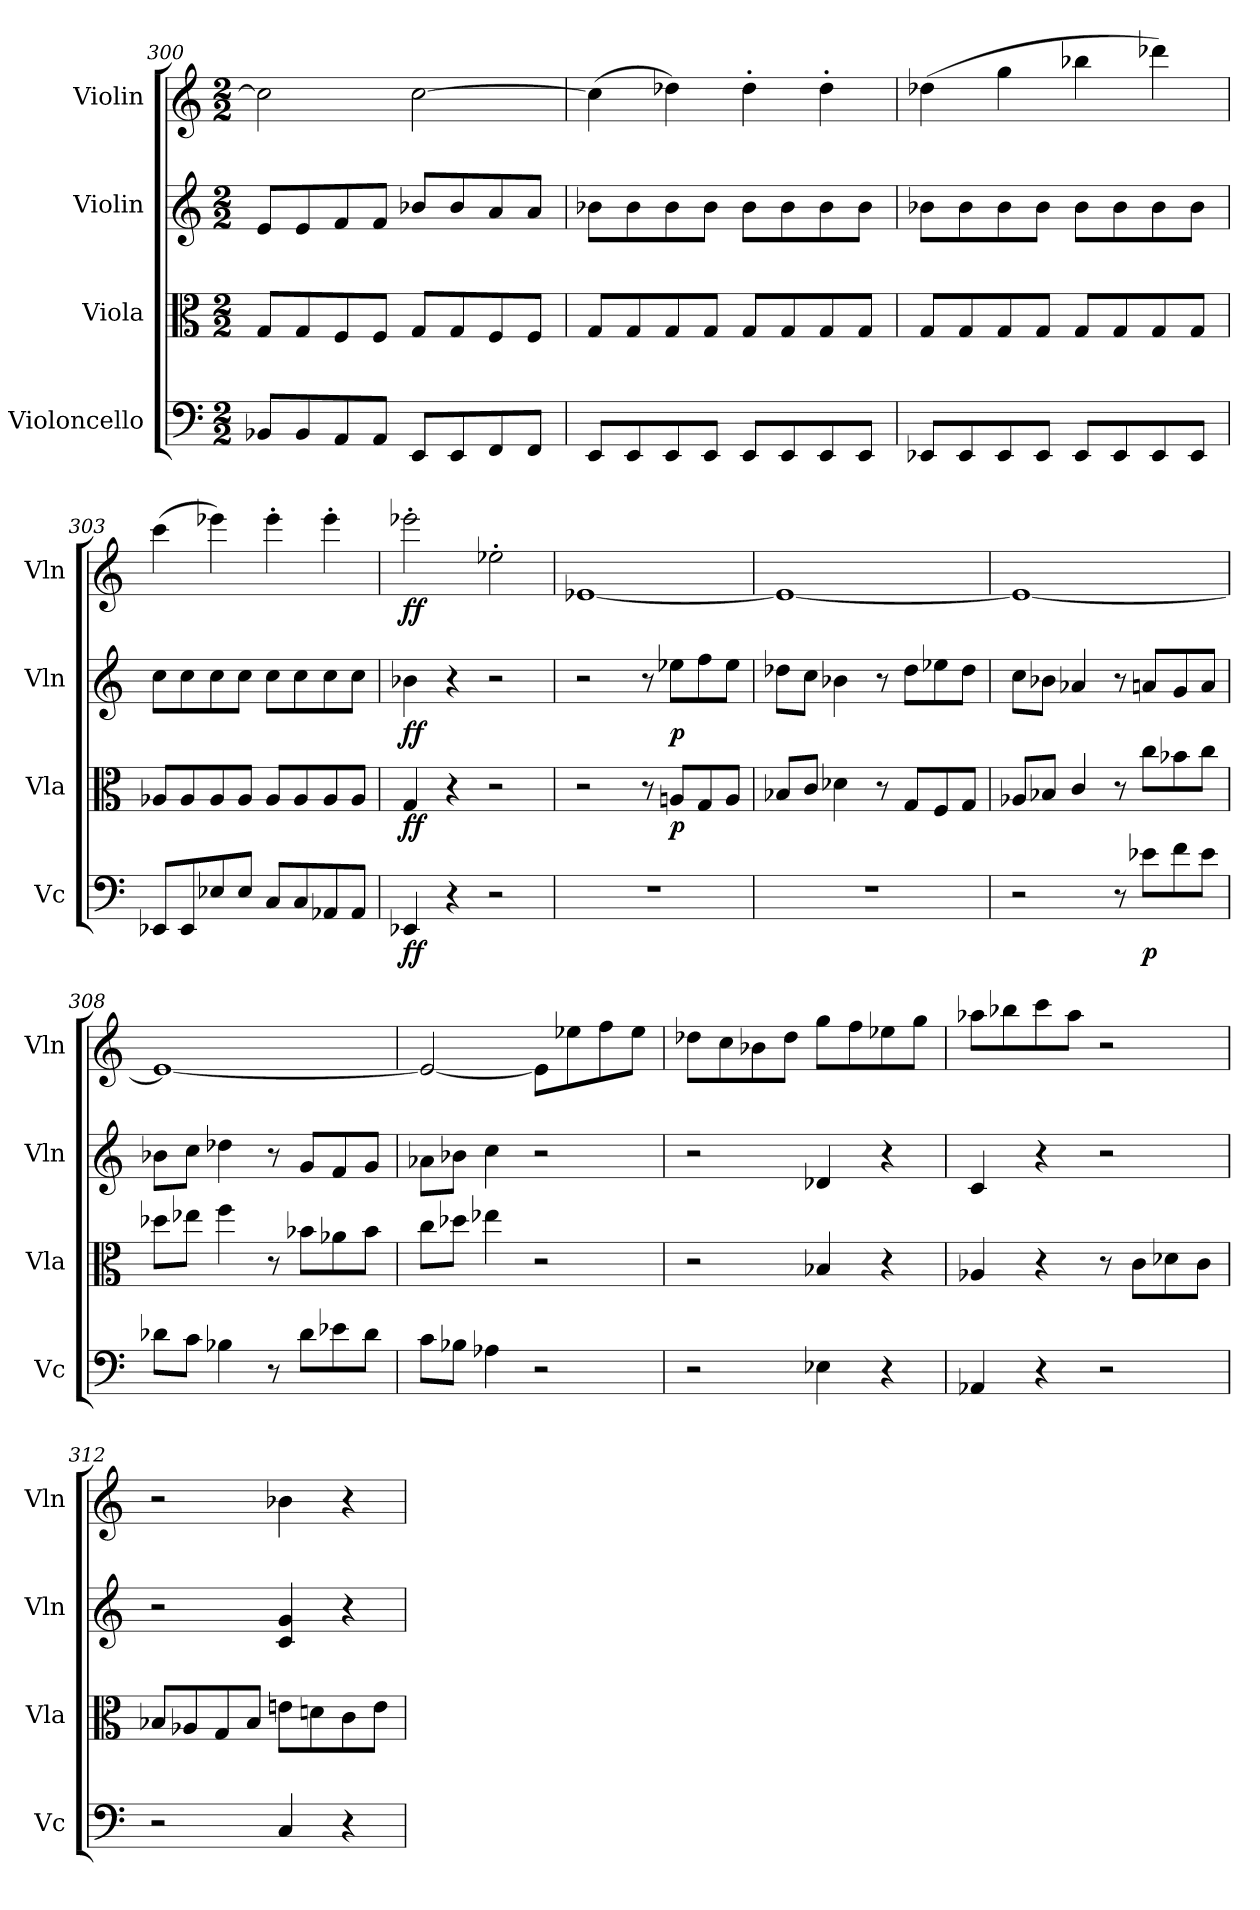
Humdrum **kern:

**kern	**dynam	**kern	**dynam	**kern	**dynam	**kern	**dynam
*part4	*part4	*part3	*part3	*part2	*part2	*part1	*part1
*staff4	*staff4	*staff3	*staff3	*staff2	*staff2	*staff1	*staff1
*I"Violoncello	*	*I"Viola	*	*I"Violin	*	*I"Violin	*
*I'Vc	*	*I'Vla	*	*I'Vln	*	*I'Vln	*
*clefF4	*	*clefC3	*	*clefG2	*	*clefG2	*
*k[]	*	*k[]	*	*k[]	*	*k[]	*
*C:	*	*C:	*	*C:	*	*C:	*
*M2/2	*	*M2/2	*	*M2/2	*	*M2/2	*
=300	=300	=300	=300	=300	=300	=300	=300
8BB-X/L	.	8G/L	.	8e/L	.	2cc\]	.
8BB-/	.	8G/	.	8e/	.	.	.
8AA/	.	8F/	.	8f/	.	.	.
8AA/J	.	8F/J	.	8f/J	.	.	.
8EE/L	.	8G/L	.	8b-X/L	.	[2cc\	.
8EE/	.	8G/	.	8b-/	.	.	.
8FF/	.	8F/	.	8a/	.	.	.
8FF/J	.	8F/J	.	8a/J	.	.	.
=301	=301	=301	=301	=301	=301	=301	=301
8EE/L	.	8G/L	.	8b-X\L	.	(4cc\]	.
8EE/	.	8G/	.	8b-\	.	.	.
8EE/	.	8G/	.	8b-\	.	4dd-X\)	.
8EE/J	.	8G/J	.	8b-\J	.	.	.
8EE/L	.	8G/L	.	8b-\L	.	4dd-'\	.
8EE/	.	8G/	.	8b-\	.	.	.
8EE/	.	8G/	.	8b-\	.	4dd-'\	.
8EE/J	.	8G/J	.	8b-\J	.	.	.
=302	=302	=302	=302	=302	=302	=302	=302
8EE-X/L	.	8G/L	.	8b-X\L	.	(4dd-X\	.
8EE-/	.	8G/	.	8b-\	.	.	.
8EE-/	.	8G/	.	8b-\	.	4gg\	.
8EE-/J	.	8G/J	.	8b-\J	.	.	.
8EE-/L	.	8G/L	.	8b-\L	.	4bb-X\	.
8EE-/	.	8G/	.	8b-\	.	.	.
8EE-/	.	8G/	.	8b-\	.	4ddd-X\)	.
8EE-/J	.	8G/J	.	8b-\J	.	.	.
=303	=303	=303	=303	=303	=303	=303	=303
8EE-X/L	.	8A-X/L	.	8cc\L	.	(4ccc\	.
8EE-/	.	8A-/	.	8cc\	.	.	.
8E-X/	.	8A-/	.	8cc\	.	4eee-X\)	.
8E-/J	.	8A-/J	.	8cc\J	.	.	.
8C/L	.	8A-/L	.	8cc\L	.	4eee-'\	.
8C/	.	8A-/	.	8cc\	.	.	.
8AA-X/	.	8A-/	.	8cc\	.	4eee-'\	.
8AA-/J	.	8A-/J	.	8cc\J	.	.	.
=304	=304	=304	=304	=304	=304	=304	=304
4EE-X/	ff	4G/	ff	4b-X\	ff	2eee-X'\	ff
4r	.	4r	.	4r	.	.	.
2r	.	2r	.	2r	.	2ee-X'\	.
=305	=305	=305	=305	=305	=305	=305	=305
1r	.	2r	.	2r	.	[1e-X	.
.	.	8r	.	8r	.	.	.
.	.	8An/L	p	8ee-X\L	p	.	.
.	.	8G/	.	8ff\	.	.	.
.	.	8A/J	.	8ee-\J	.	.	.
=306	=306	=306	=306	=306	=306	=306	=306
1r	.	8B-X/L	.	8dd-X\L	.	1e-_	.
.	.	8c/J	.	8cc\J	.	.	.
.	.	4d-X\	.	4b-X\	.	.	.
.	.	8r	.	8r	.	.	.
.	.	8G/L	.	8dd-\L	.	.	.
.	.	8F/	.	8ee-X\	.	.	.
.	.	8G/J	.	8dd-\J	.	.	.
=307	=307	=307	=307	=307	=307	=307	=307
2r	.	8A-X/L	.	8cc\L	.	1e-_	.
.	.	8B-X/J	.	8b-X\J	.	.	.
.	.	4c/	.	4a-X/	.	.	.
8r	.	8r	.	8r	.	.	.
8e-X\L	p	8cc\L	.	8an/L	.	.	.
8f\	.	8b-X\	.	8g/	.	.	.
8e-\J	.	8cc\J	.	8a/J	.	.	.
=308	=308	=308	=308	=308	=308	=308	=308
8d-X\L	.	8dd-X\L	.	8b-X\L	.	1e-_	.
8c\J	.	8ee-X\J	.	8cc\J	.	.	.
4B-X\	.	4ff\	.	4dd-X\	.	.	.
8r	.	8r	.	8r	.	.	.
8d-\L	.	8b-X\L	.	8g/L	.	.	.
8e-X\	.	8a-X\	.	8f/	.	.	.
8d-\J	.	8b-\J	.	8g/J	.	.	.
=309	=309	=309	=309	=309	=309	=309	=309
8c\L	.	8cc\L	.	8a-X\L	.	2e-/_	.
8B-X\J	.	8dd-X\J	.	8b-X\J	.	.	.
4A-X\	.	4ee-X\	.	4cc\	.	.	.
2r	.	2r	.	2r	.	8e-\L]	.
.	.	.	.	.	.	8ee-X\	.
.	.	.	.	.	.	8ff\	.
.	.	.	.	.	.	8ee-\J	.
=310	=310	=310	=310	=310	=310	=310	=310
2r	.	2r	.	2r	.	8dd-X\L	.
.	.	.	.	.	.	8cc\	.
.	.	.	.	.	.	8b-X\	.
.	.	.	.	.	.	8dd-\J	.
4E-X\	.	4B-X/	.	4d-X/	.	8gg\L	.
.	.	.	.	.	.	8ff\	.
4r	.	4r	.	4r	.	8ee-X\	.
.	.	.	.	.	.	8gg\J	.
=311	=311	=311	=311	=311	=311	=311	=311
4AA-X/	.	4A-X/	.	4c/	.	8aa-X\L	.
.	.	.	.	.	.	8bb-X\	.
4r	.	4r	.	4r	.	8ccc\	.
.	.	.	.	.	.	8aa-\J	.
2r	.	8r	.	2r	.	2r	.
.	.	8c\L	.	.	.	.	.
.	.	8d-X\	.	.	.	.	.
.	.	8c\J	.	.	.	.	.
=312	=312	=312	=312	=312	=312	=312	=312
2r	.	8B-X/L	.	2r	.	2r	.
.	.	8A-X/	.	.	.	.	.
.	.	8G/	.	.	.	.	.
.	.	8B-/J	.	.	.	.	.
4C/	.	8en\L	.	4c/ 4g/	.	4b-X\	.
.	.	8dn\	.	.	.	.	.
4r	.	8c\	.	4r	.	4r	.
.	.	8e\J	.	.	.	.	.
=	=	=	=	=	=	=	=
*-	*-	*-	*-	*-	*-	*-	*-
